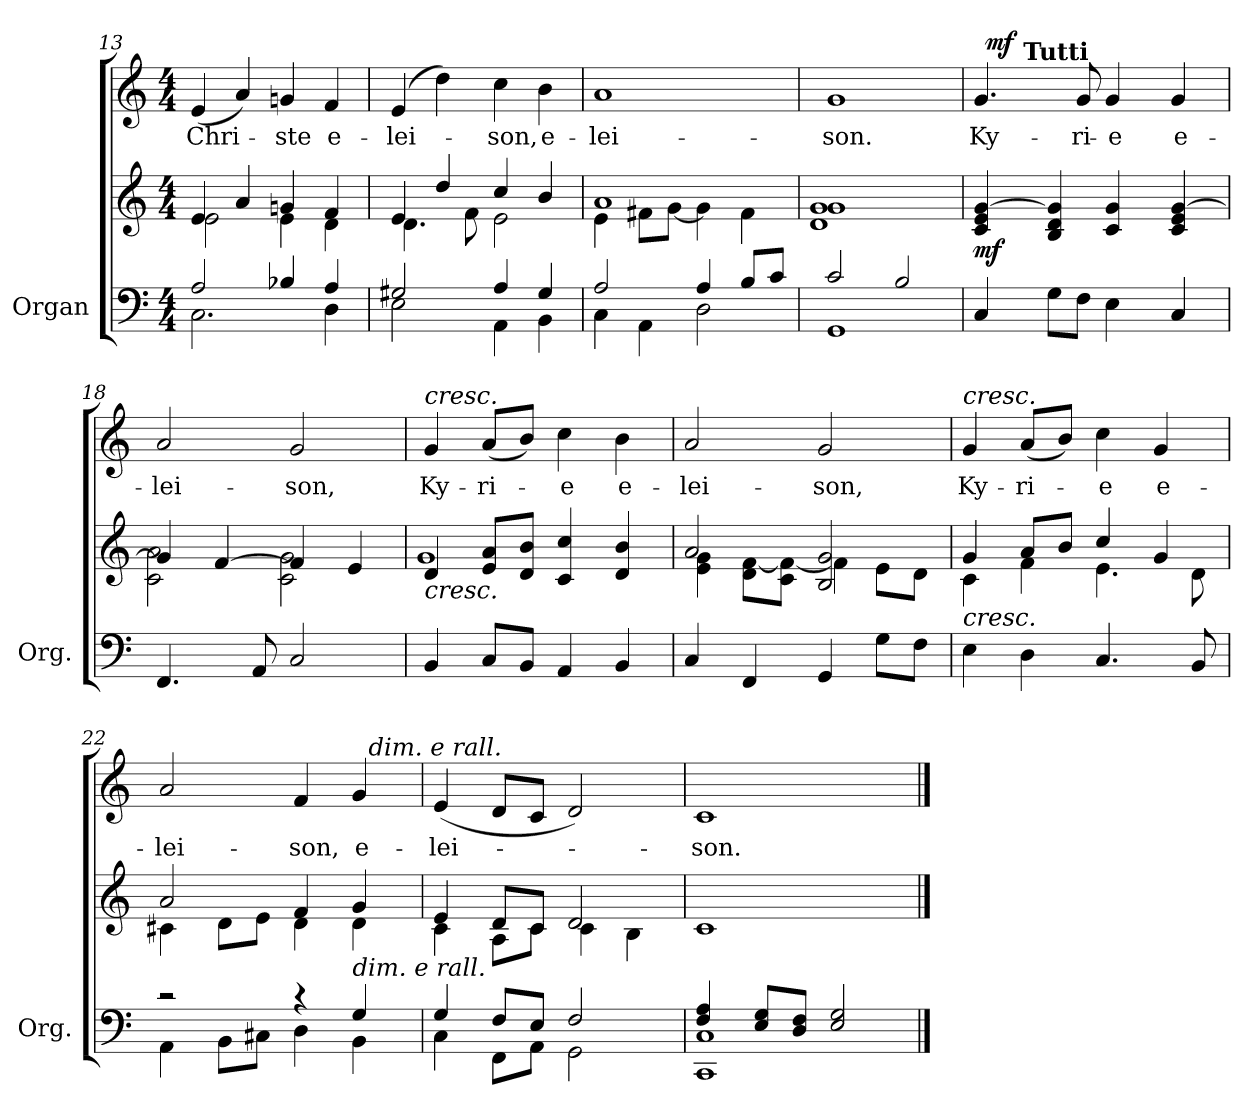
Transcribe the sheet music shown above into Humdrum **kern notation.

**kern	**kern	**dynam	**kern	**text	**dynam
*part2	*part2	*part2	*part1	*part1	*part1
*staff3	*staff2	*staff2/3	*staff1	*staff1	*staff1
*I"Organ	*	*	*	*	*
*I'Org.	*	*	*	*	*
!!LO:LB:g=z
*clefF4	*clefG2	*	*clefG2	*	*
*k[]	*k[]	*	*k[]	*	*
*C:	*C:	*	*C:	*	*
*M4/4	*M4/4	*	*M4/4	*	*
=13	=13	=13	=13	=13	=13
*^	*^	*	*	*	*
2A/	2.C\	4e/	2e\	.	(4e/	Chri-	.
.	.	4a/	.	.	4a/)	.	.
4B-X/	.	4gn/	4e\	.	4gn/	-ste	.
4A/	4D\	4f/	4d\	.	4f/	e-	.
=14	=14	=14	=14	=14	=14	=14	=14
2G#X/	2E\	4e/	4.d\	.	(4e/	-lei-	.
.	.	4dd/	.	.	4dd\)	.	.
.	.	.	8f\	.	.	.	.
4A/	4AA\	4cc/	2e\	.	4cc\	-son,	.
4G#/	4BB\	4b/	.	.	4b\	e-	.
=15	=15	=15	=15	=15	=15	=15	=15
2A/	4C\	1a	4e\	.	1a	-lei-	.
.	4AA\	.	8f#X\L	.	.	.	.
.	.	.	[<8g\J	.	.	.	.
4A/	2D\	.	4g\]	.	.	.	.
8B/L	.	.	4f#\	.	.	.	.
8c/J	.	.	.	.	.	.	.
=16	=16	=16	=16	=16	=16	=16	=16
2c/	1GG	1g	1d 1g	.	1g	-son.	.
2B/	.	.	.	.	.	.	.
*v	*v	*	*	*	*	*	*
*	*v	*v	*	*	*	*
!!LO:PB:g=z
=17	=17	=17	=17	=17	=17
!	!	!LO:DY:b	!	!	!
*	*	*	*^	*	*
*	*	*	*	*^	*	*
4C/	4c/ 4e/ [4g/	mf	4.g/	32ryy	8ryy	Ky-	.
!	!	!	!	!	!	!	!LO:DY:a
.	.	.	.	2ryy	.	.	mf
.	.	.	.	.	32ryy	.	.
!	!	!	!	!	!LO:TX:a:B:t=Tutti	!	!
.	.	.	.	.	2ryy	.	.
8G\L	4B/ 4d/ 4g/]	.	.	.	.	.	.
8F\J	.	.	8g/	.	.	-ri-	.
4E\	4c/ 4g/	.	4g/	.	.	-e	.
.	.	.	.	4...ryy	.	.	.
.	.	.	.	.	4ryy	.	.
4C/	4c/ 4e/ [4g/	.	4g/	.	.	e-	.
.	.	.	.	.	16.ryy	.	.
*	*	*	*v	*v	*v	*	*
=18	=18	=18	=18	=18	=18
*	*^	*	*	*	*
4.FF/	4g/]	2c\ 2a\	.	2a/	-lei-	.
.	[>4f/	.	.	.	.	.
8AA/	.	.	.	.	.	.
2C/	4f/]	2c\ 2g\	.	2g/	-son,	.
.	4e/	.	.	.	.	.
=19	=19	=19	=19	=19	=19	=19
!	!	!	!	!LO:TX:a:i:t=cresc.	!	!
!	!LO:TX:b:i:t=cresc.	!	!	!	!	!
4BB/	4d/	1g	.	4g/	Ky-	.
8C/L	8e/ 8a/L	.	.	(8a/L	-ri-	.
8BB/J	8d/ 8b/J	.	.	8b/J)	.	.
4AA/	4c/ 4cc/	.	.	4cc\	-e	.
4BB/	4d/ 4b/	.	.	4b\	e-	.
=20	=20	=20	=20	=20	=20	=20
4C/	2a/	4e\ 4g\	.	2a/	-lei-	.
4FF/	.	8d\ [<8f\L	.	.	.	.
.	.	8c\ 8f\_J	.	.	.	.
4GG/	2B/ 2g/	4f\]	.	2g/	-son,	.
8G\L	.	8e\L	.	.	.	.
8F\J	.	8d\J	.	.	.	.
!!LO:LB:g=z
=21	=21	=21	=21	=21	=21	=21
!	!	!	!	!LO:TX:a:i:t=cresc.	!	!
!	!LO:TX:b:i:t=cresc.	!	!	!	!	!
4E\	4g/	4c\	.	4g/	Ky-	.
4D\	8a/L	4f\	.	(8a/L	-ri-	.
.	8b/J	.	.	8b/J)	.	.
4.C/	4cc/	4.e\	.	4cc\	-e	.
.	4g/	.	.	4g/	e-	.
8BB/	.	8d\	.	.	.	.
=22	=22	=22	=22	=22	=22	=22
*^	*	*	*	*^	*	*
2rc	4AA\	2a/	4c#X\	.	2a/	2ryy	-lei-	.
.	8BB\L	.	8d\L	.	.	.	.	.
.	8C#X\J	.	8e\J	.	.	.	.	.
4rc	4D\	4f/	4d\	.	4f/	4ryy	-son,	.
!	!	!LO:TX:b:i:t=dim. e rall.	!	!	!	!	!	!
4G/	4BB\	4g/	4d\	.	4g/	32ryy	e-	.
!	!	!	!	!	!	!LO:TX:a:i:t=dim. e rall.	!	!
.	.	.	.	.	.	8..ryy	.	.
*	*	*	*	*	*v	*v	*	*
=23	=23	=23	=23	=23	=23	=23	=23
4G/	4C\	4e/	4c\	.	(4e/	-lei-	.
8F/L	8FF\L	8d/L	8A\L	.	8d/L	.	.
8E/J	8AA\J	8c/J	8c\J	.	8c/J	.	.
2F/	2GG\	2d/	4c\	.	2d/)	.	.
.	.	.	4B\	.	.	.	.
*	*	*v	*v	*	*	*	*
=24	=24	=24	=24	=24	=24	=24
4F/ 4A/	1CC 1C	1c	.	1c	-son.	.
8E/ 8G/L	.	.	.	.	.	.
8D/ 8F/J	.	.	.	.	.	.
2E/ 2G/	.	.	.	.	.	.
*v	*v	*	*	*	*	*
==	==	==	==	==	==
*-	*-	*-	*-	*-	*-
